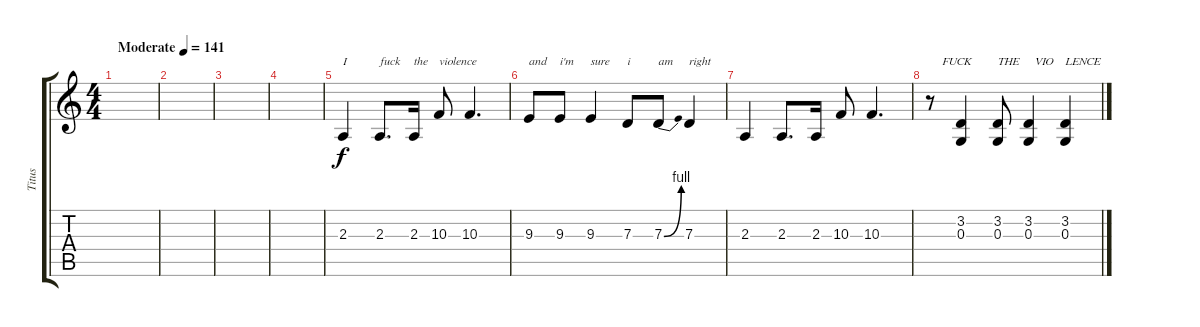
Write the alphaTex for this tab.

\track ("Titus" "Titus") {instrument lead2sawtooth}
\staff {score tabs}
\tuning (E4 B3 G3 D3 A2 E2) {hide}
\ts (4 4)
\tempo (141 "Moderate")
\clef g2
\ks c
|
|
|
|
2.3.4{txt "I"} 2.3.8{d txt "fuck"} 2.3.16{txt "the"} 10.3.8{txt "violence"} 10.3.4{d} |
9.3.8{txt "and"} 9.3.8{txt "i'm"} 9.3.4{txt "sure"} 7.3.8{txt "i"} 7.3{be (bend 0 0 60 4)}.8{txt "am"} 7.3.4{txt "right"} |
2.3.4 2.3.8{d} 2.3.16 10.3.8 10.3.4{d} |
r.8{txt "    FUCK"} (3.2 0.3).4 (3.2 0.3).8{txt "THE"} (3.2 0.3).4{txt "  VIO"} (3.2 0.3).4{txt "LENCE"}
